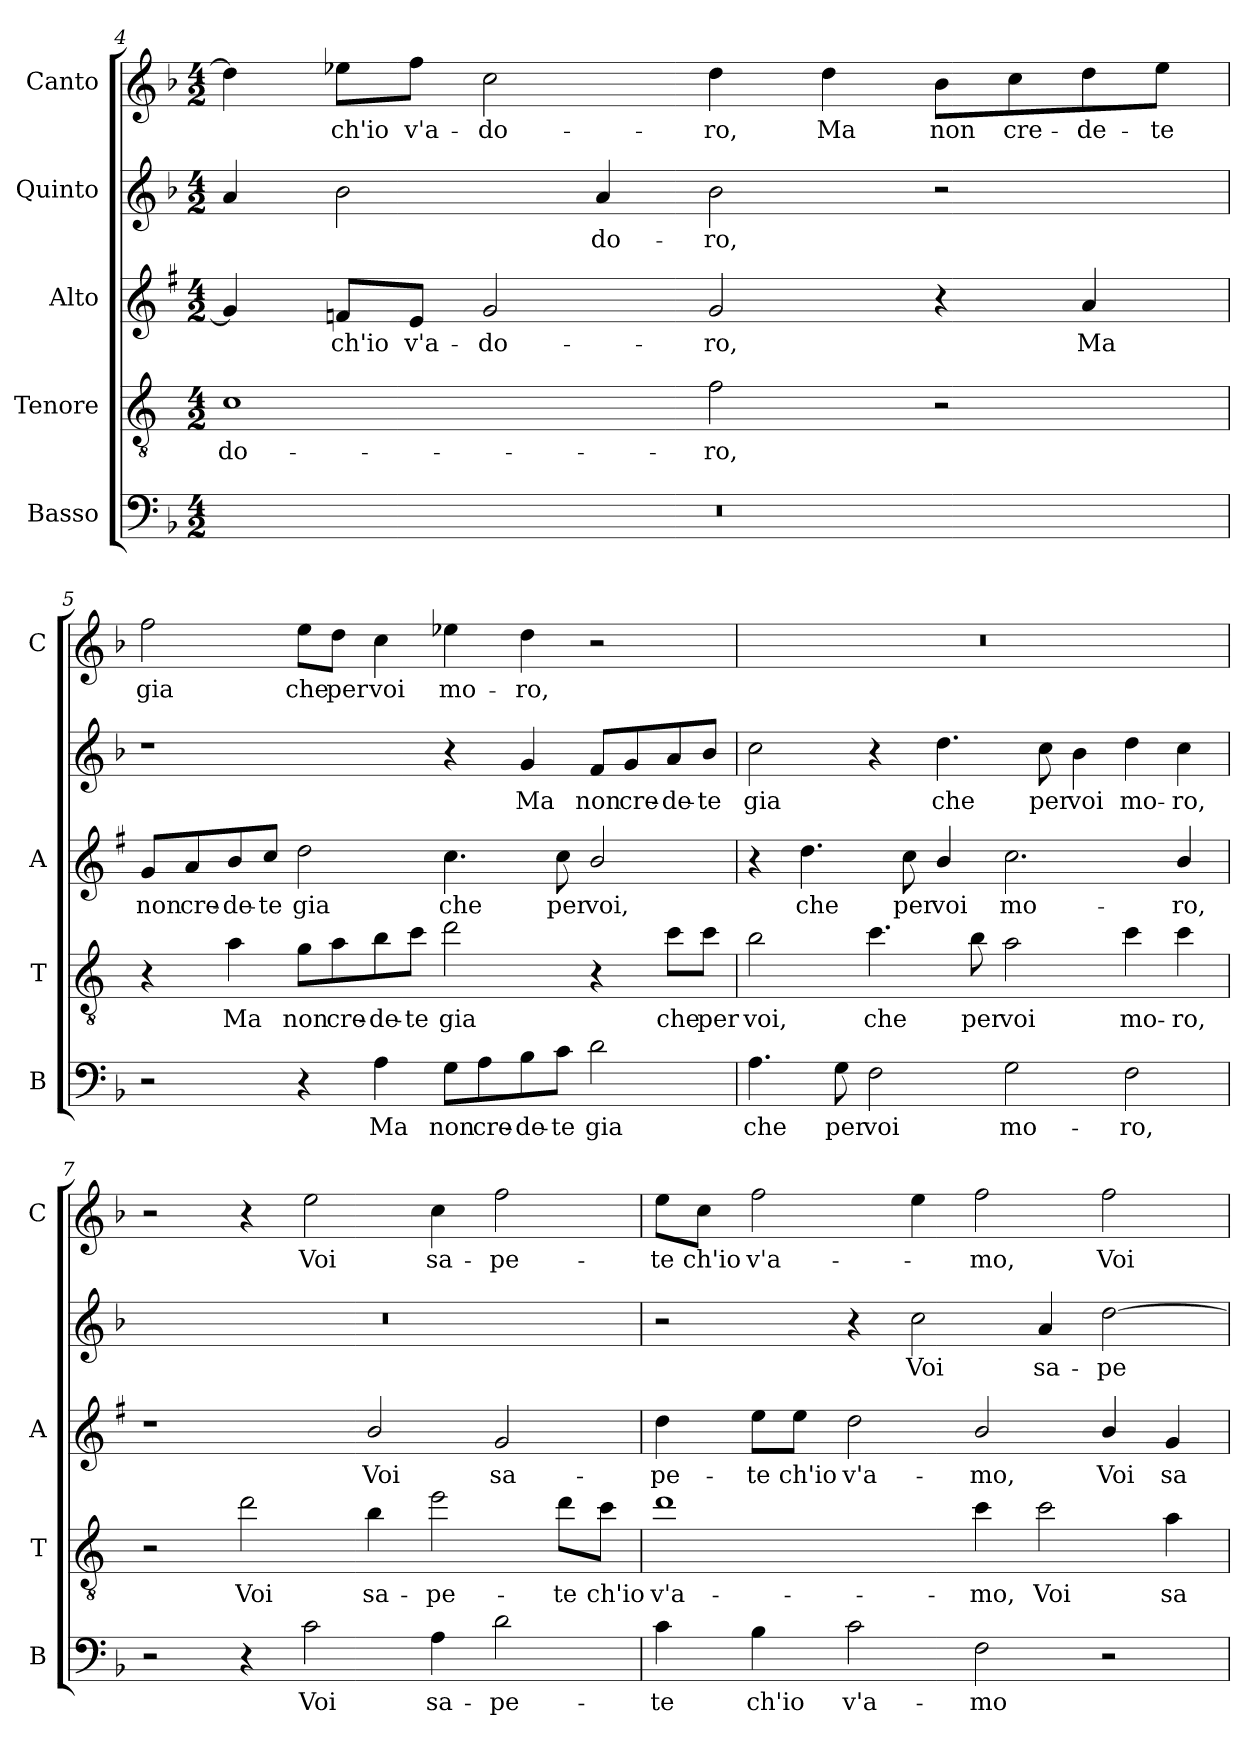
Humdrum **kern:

**kern	**text	**kern	**text	**kern	**text	**kern	**text	**kern	**text
*part5	*part5	*part4	*part4	*part3	*part3	*part2	*part2	*part1	*part1
*staff5	*staff5	*staff4	*staff4	*staff3	*staff3	*staff2	*staff2	*staff1	*staff1
*I"Basso	*	*I"Tenore	*	*I"Alto	*	*I"Quinto	*	*I"Canto	*
*I'B	*	*I'T	*	*I'A	*	*	*	*I'C	*
*clefF4	*	*clefGv2	*	*clefG2	*	*clefG2	*	*clefG2	*
*	*	*ITrd4c7	*	*ITrd1c2	*	*	*	*	*
*k[b-]	*	*k[b-]	*	*k[b-]	*	*k[b-]	*	*k[b-]	*
*F:	*	*F:	*	*F:	*	*F:	*	*F:	*
*M4/2	*	*M4/2	*	*M4/2	*	*M4/2	*	*M4/2	*
=4	=4	=4	=4	=4	=4	=4	=4	=4	=4
!	!	!	!LO:LY:b	!	!	!	!	!	!
0r	.	1F	-do-	4f/]	.	4a/	.	4dd\]	.
!	!	!	!	!	!LO:LY:b	!	!	!	!LO:LY:b
.	.	.	.	8e-X/L	ch'io	2b-\	.	8ee-X\L	ch'io
!	!	!	!	!	!LO:LY:b	!	!	!	!LO:LY:b
.	.	.	.	8d/J	v'a-	.	.	8ff\J	v'a-
!	!	!	!	!	!LO:LY:b	!	!	!	!LO:LY:b
.	.	.	.	2f/	-do-	.	.	2cc\	-do-
!	!	!	!	!	!	!	!LO:LY:b	!	!
.	.	.	.	.	.	4a/	-do-	.	.
!	!	!	!LO:LY:b	!	!LO:LY:b	!	!LO:LY:b	!	!LO:LY:b
.	.	2B-\	-ro,	2f/	-ro,	2b-\	-ro,	4dd\	-ro,
!	!	!	!	!	!	!	!	!	!LO:LY:b
.	.	.	.	.	.	.	.	4dd\	Ma
!	!	!	!	!	!	!	!	!	!LO:LY:b
.	.	2r	.	4r	.	2r	.	8b-\L	non
!	!	!	!	!	!	!	!	!	!LO:LY:b
.	.	.	.	.	.	.	.	8cc\	cre-
!	!	!	!	!	!LO:LY:b	!	!	!	!LO:LY:b
.	.	.	.	4g/	Ma	.	.	8dd\	-de-
!	!	!	!	!	!	!	!	!	!LO:LY:b
.	.	.	.	.	.	.	.	8ee-\J	-te
!!LO:PB:g=z
=5	=5	=5	=5	=5	=5	=5	=5	=5	=5
!	!	!	!	!	!LO:LY:b	!	!	!	!LO:LY:b
2r	.	4r	.	8f/L	non	1r	.	2ff\	gia
!	!	!	!	!	!LO:LY:b	!	!	!	!
.	.	.	.	8g/	cre-	.	.	.	.
!	!	!	!LO:LY:b	!	!LO:LY:b	!	!	!	!
.	.	4d\	Ma	8a/	-de-	.	.	.	.
!	!	!	!	!	!LO:LY:b	!	!	!	!
.	.	.	.	8b-/J	-te	.	.	.	.
!	!	!	!LO:LY:b	!	!LO:LY:b	!	!	!	!LO:LY:b
4r	.	8c\L	non	2cc\	gia	.	.	8ee\L	che
!	!	!	!LO:LY:b	!	!	!	!	!	!LO:LY:b
.	.	8d\	cre-	.	.	.	.	8dd\J	per
!	!LO:LY:b	!	!LO:LY:b	!	!	!	!	!	!LO:LY:b
4A\	Ma	8e\	-de-	.	.	.	.	4cc\	voi
!	!	!	!LO:LY:b	!	!	!	!	!	!
.	.	8f\J	-te	.	.	.	.	.	.
!	!LO:LY:b	!	!LO:LY:b	!	!LO:LY:b	!	!	!	!LO:LY:b
8G\L	non	2g\	gia	4.b-\	che	4r	.	4ee-X\	mo-
!	!LO:LY:b	!	!	!	!	!	!	!	!
8A\	cre-	.	.	.	.	.	.	.	.
!	!LO:LY:b	!	!	!	!	!	!LO:LY:b	!	!LO:LY:b
8B-\	-de-	.	.	.	.	4g/	Ma	4dd\	-ro,
!	!LO:LY:b	!	!	!	!LO:LY:b	!	!	!	!
8c\J	-te	.	.	8b-\	per	.	.	.	.
!	!LO:LY:b	!	!	!	!LO:LY:b	!	!LO:LY:b	!	!
2d\	gia	4r	.	2a/	voi,	8f/L	non	2r	.
!	!	!	!	!	!	!	!LO:LY:b	!	!
.	.	.	.	.	.	8g/	cre-	.	.
!	!	!	!LO:LY:b	!	!	!	!LO:LY:b	!	!
.	.	8f\L	che	.	.	8a/	-de-	.	.
!	!	!	!LO:LY:b	!	!	!	!LO:LY:b	!	!
.	.	8f\J	per	.	.	8b-/J	-te	.	.
=6	=6	=6	=6	=6	=6	=6	=6	=6	=6
!	!LO:LY:b	!	!LO:LY:b	!	!	!	!LO:LY:b	!	!
4.A\	che	2e\	voi,	4r	.	2cc\	gia	0r	.
!	!	!	!	!	!LO:LY:b	!	!	!	!
.	.	.	.	4.cc\	che	.	.	.	.
!	!LO:LY:b	!	!	!	!	!	!	!	!
8G\	per	.	.	.	.	.	.	.	.
!	!LO:LY:b	!	!LO:LY:b	!	!	!	!	!	!
2F\	voi	4.f\	che	.	.	4r	.	.	.
!	!	!	!	!	!LO:LY:b	!	!	!	!
.	.	.	.	8b-\	per	.	.	.	.
!	!	!	!	!	!LO:LY:b	!	!LO:LY:b	!	!
.	.	.	.	4a/	voi	4.dd\	che	.	.
!	!	!	!LO:LY:b	!	!	!	!	!	!
.	.	8e\	per	.	.	.	.	.	.
!	!LO:LY:b	!	!LO:LY:b	!	!LO:LY:b	!	!	!	!
2G\	mo-	2d\	voi	2.b-\	mo-	.	.	.	.
!	!	!	!	!	!	!	!LO:LY:b	!	!
.	.	.	.	.	.	8cc\	per	.	.
!	!	!	!	!	!	!	!LO:LY:b	!	!
.	.	.	.	.	.	4b-\	voi	.	.
!	!LO:LY:b	!	!LO:LY:b	!	!	!	!LO:LY:b	!	!
2F\	-ro,	4f\	mo-	.	.	4dd\	mo-	.	.
!	!	!	!LO:LY:b	!	!LO:LY:b	!	!LO:LY:b	!	!
.	.	4f\	-ro,	4a/	-ro,	4cc\	-ro,	.	.
!!LO:LB:g=z
=7	=7	=7	=7	=7	=7	=7	=7	=7	=7
2r	.	2r	.	1r	.	0r	.	2r	.
!	!	!	!LO:LY:b	!	!	!	!	!	!
4r	.	2g\	Voi	.	.	.	.	4r	.
!	!LO:LY:b	!	!	!	!	!	!	!	!LO:LY:b
2c\	Voi	.	.	.	.	.	.	2ee\	Voi
!	!	!	!LO:LY:b	!	!LO:LY:b	!	!	!	!
.	.	4e\	sa-	2a/	Voi	.	.	.	.
!	!LO:LY:b	!	!LO:LY:b	!	!	!	!	!	!LO:LY:b
4A\	sa-	2a\	-pe-	.	.	.	.	4cc\	sa-
!	!LO:LY:b	!	!	!	!LO:LY:b	!	!	!	!LO:LY:b
2d\	-pe-	.	.	2f/	sa-	.	.	2ff\	-pe-
!	!	!	!LO:LY:b	!	!	!	!	!	!
.	.	8g\L	-te	.	.	.	.	.	.
!	!	!	!LO:LY:b	!	!	!	!	!	!
.	.	8f\J	ch'io	.	.	.	.	.	.
=8	=8	=8	=8	=8	=8	=8	=8	=8	=8
!	!LO:LY:b	!	!LO:LY:b	!	!LO:LY:b	!	!	!	!LO:LY:b
4c\	-te	1g	v'a-	4cc\	-pe-	2r	.	8ee\L	-te
!	!	!	!	!	!	!	!	!	!LO:LY:b
.	.	.	.	.	.	.	.	8cc\J	ch'io
!	!LO:LY:b	!	!	!	!LO:LY:b	!	!	!	!LO:LY:b
4B-\	ch'io	.	.	8dd\L	-te	.	.	2ff\	v'a-
!	!	!	!	!	!LO:LY:b	!	!	!	!
.	.	.	.	8dd\J	ch'io	.	.	.	.
!	!LO:LY:b	!	!	!	!LO:LY:b	!	!	!	!
2c\	v'a-	.	.	2cc\	v'a-	4r	.	.	.
!	!	!	!	!	!	!	!LO:LY:b	!	!
.	.	.	.	.	.	2cc\	Voi	4ee\	.
!	!LO:LY:b	!	!LO:LY:b	!	!LO:LY:b	!	!	!	!LO:LY:b
2F\	-mo	4f\	-mo,	2a/	-mo,	.	.	2ff\	-mo,
!	!	!	!LO:LY:b	!	!	!	!LO:LY:b	!	!
.	.	2f\	Voi	.	.	4a/	sa-	.	.
!	!	!	!	!	!LO:LY:b	!	!LO:LY:b	!	!LO:LY:b
2r	.	.	.	4a/	Voi	[2dd\	-pe-	2ff\	Voi
!	!	!	!LO:LY:b	!	!LO:LY:b	!	!	!	!
.	.	4d\	sa-	4f/	sa-	.	.	.	.
=	=	=	=	=	=	=	=	=	=
*-	*-	*-	*-	*-	*-	*-	*-	*-	*-
